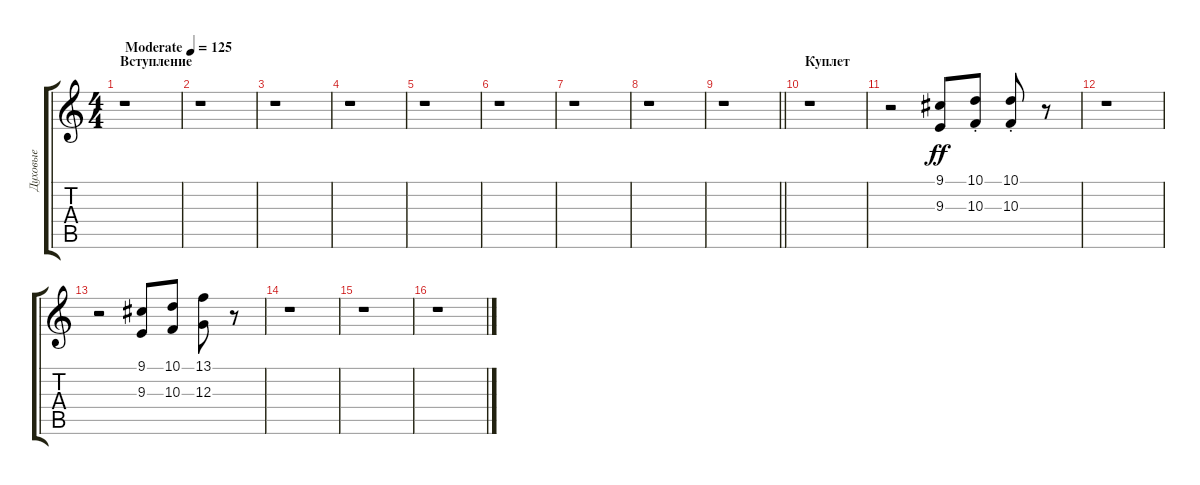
\track ("Духовые" "Духовые") {instrument brasssection}
\staff {score tabs}
\tuning (E4 B3 G3 D3 A2 E2) {hide}
\ts (4 4)
\section ("" "Вступление")
\tempo (125 "Moderate")
\clef g2
\ks c
r.1{dy ff instrument brasssection} |
r.1 |
r.1 |
r.1 |
r.1 |
r.1 |
r.1 |
r.1 |
\barLineRight lightlight
r.1 |
\section ("" "Куплет")
r.1 |
r.2 (9.1 9.3).8 (10.1{st} 10.3{st}).8 (10.1{st} 10.3{st}).8 r.8 |
r.1 |
r.2 (9.1 9.3).8 (10.1 10.3).8 (13.1 12.3).8 r.8 |
r.1 |
r.1 |
r.1
